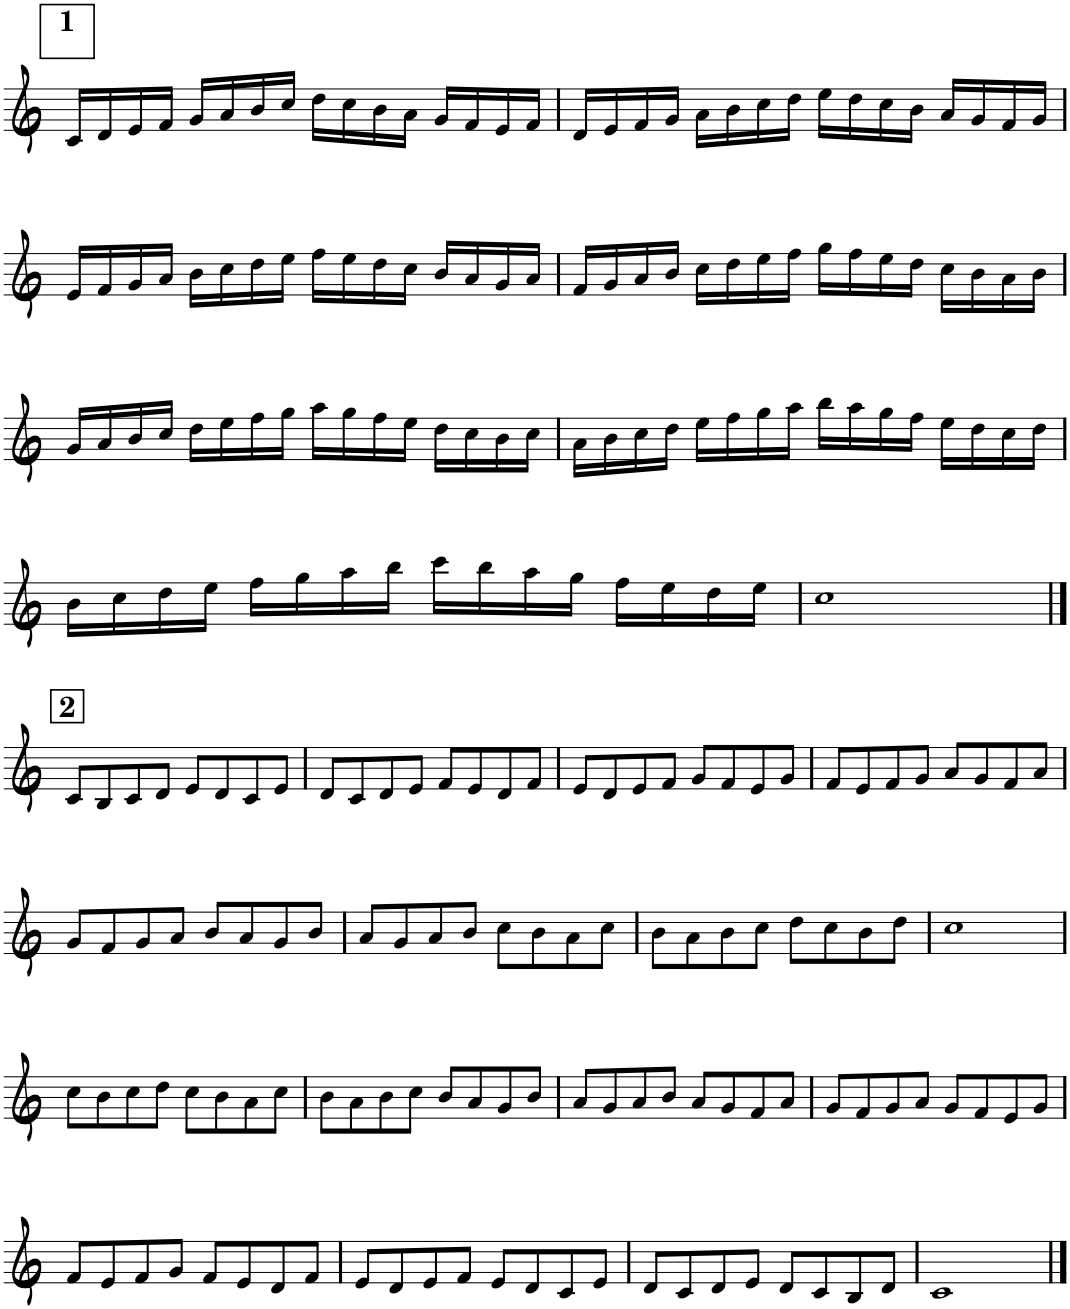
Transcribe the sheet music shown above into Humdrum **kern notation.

**kern
*part1
*staff1
*I"Piano
*I'Pno.
!!LO:PB:g=z
*clefG2
*k[]
!!LO:REH:place=s1:a:t=
!!LO:REH:place=s1:a:B:cj:fs=14:t=1
=17
16c/LL
16d/
16e/
16f/JJ
16g/LL
16a/
16b/
16cc/JJ
16dd\LL
16cc\
16b\
16a\JJ
16g/LL
16f/
16e/
16f/JJ
=18
16d/LL
16e/
16f/
16g/JJ
16a\LL
16b\
16cc\
16dd\JJ
16ee\LL
16dd\
16cc\
16b\JJ
16a/LL
16g/
16f/
16g/JJ
!!LO:LB:g=z
=19
16e/LL
16f/
16g/
16a/JJ
16b\LL
16cc\
16dd\
16ee\JJ
16ff\LL
16ee\
16dd\
16cc\JJ
16b/LL
16a/
16g/
16a/JJ
=20
16f/LL
16g/
16a/
16b/JJ
16cc\LL
16dd\
16ee\
16ff\JJ
16gg\LL
16ff\
16ee\
16dd\JJ
16cc\LL
16b\
16a\
16b\JJ
!!LO:LB:g=z
=21
16g/LL
16a/
16b/
16cc/JJ
16dd\LL
16ee\
16ff\
16gg\JJ
16aa\LL
16gg\
16ff\
16ee\JJ
16dd\LL
16cc\
16b\
16cc\JJ
=22
16a\LL
16b\
16cc\
16dd\JJ
16ee\LL
16ff\
16gg\
16aa\JJ
16bb\LL
16aa\
16gg\
16ff\JJ
16ee\LL
16dd\
16cc\
16dd\JJ
!!LO:LB:g=z
=23
16b\LL
16cc\
16dd\
16ee\JJ
16ff\LL
16gg\
16aa\
16bb\JJ
16ccc\LL
16bb\
16aa\
16gg\JJ
16ff\LL
16ee\
16dd\
16ee\JJ
=24
1cc
!!LO:LB:g=z
!!LO:REH:place=s1:a:B:cj:fs=14:t=2
==25
8c/L
8B/
8c/
8d/J
8e/L
8d/
8c/
8e/J
=26
8d/L
8c/
8d/
8e/J
8f/L
8e/
8d/
8f/J
=27
8e/L
8d/
8e/
8f/J
8g/L
8f/
8e/
8g/J
=28
8f/L
8e/
8f/
8g/J
8a/L
8g/
8f/
8a/J
!!LO:LB:g=z
=29
8g/L
8f/
8g/
8a/J
8b/L
8a/
8g/
8b/J
=30
8a/L
8g/
8a/
8b/J
8cc\L
8b\
8a\
8cc\J
=31
8b\L
8a\
8b\
8cc\J
8dd\L
8cc\
8b\
8dd\J
=32
1cc
!!LO:LB:g=z
=33
8cc\L
8b\
8cc\
8dd\J
8cc\L
8b\
8a\
8cc\J
=34
8b\L
8a\
8b\
8cc\J
8b/L
8a/
8g/
8b/J
=35
8a/L
8g/
8a/
8b/J
8a/L
8g/
8f/
8a/J
=36
8g/L
8f/
8g/
8a/J
8g/L
8f/
8e/
8g/J
!!LO:LB:g=z
=37
8f/L
8e/
8f/
8g/J
8f/L
8e/
8d/
8f/J
=38
8e/L
8d/
8e/
8f/J
8e/L
8d/
8c/
8e/J
=39
8d/L
8c/
8d/
8e/J
8d/L
8c/
8B/
8d/J
=40
1c
==
*-
